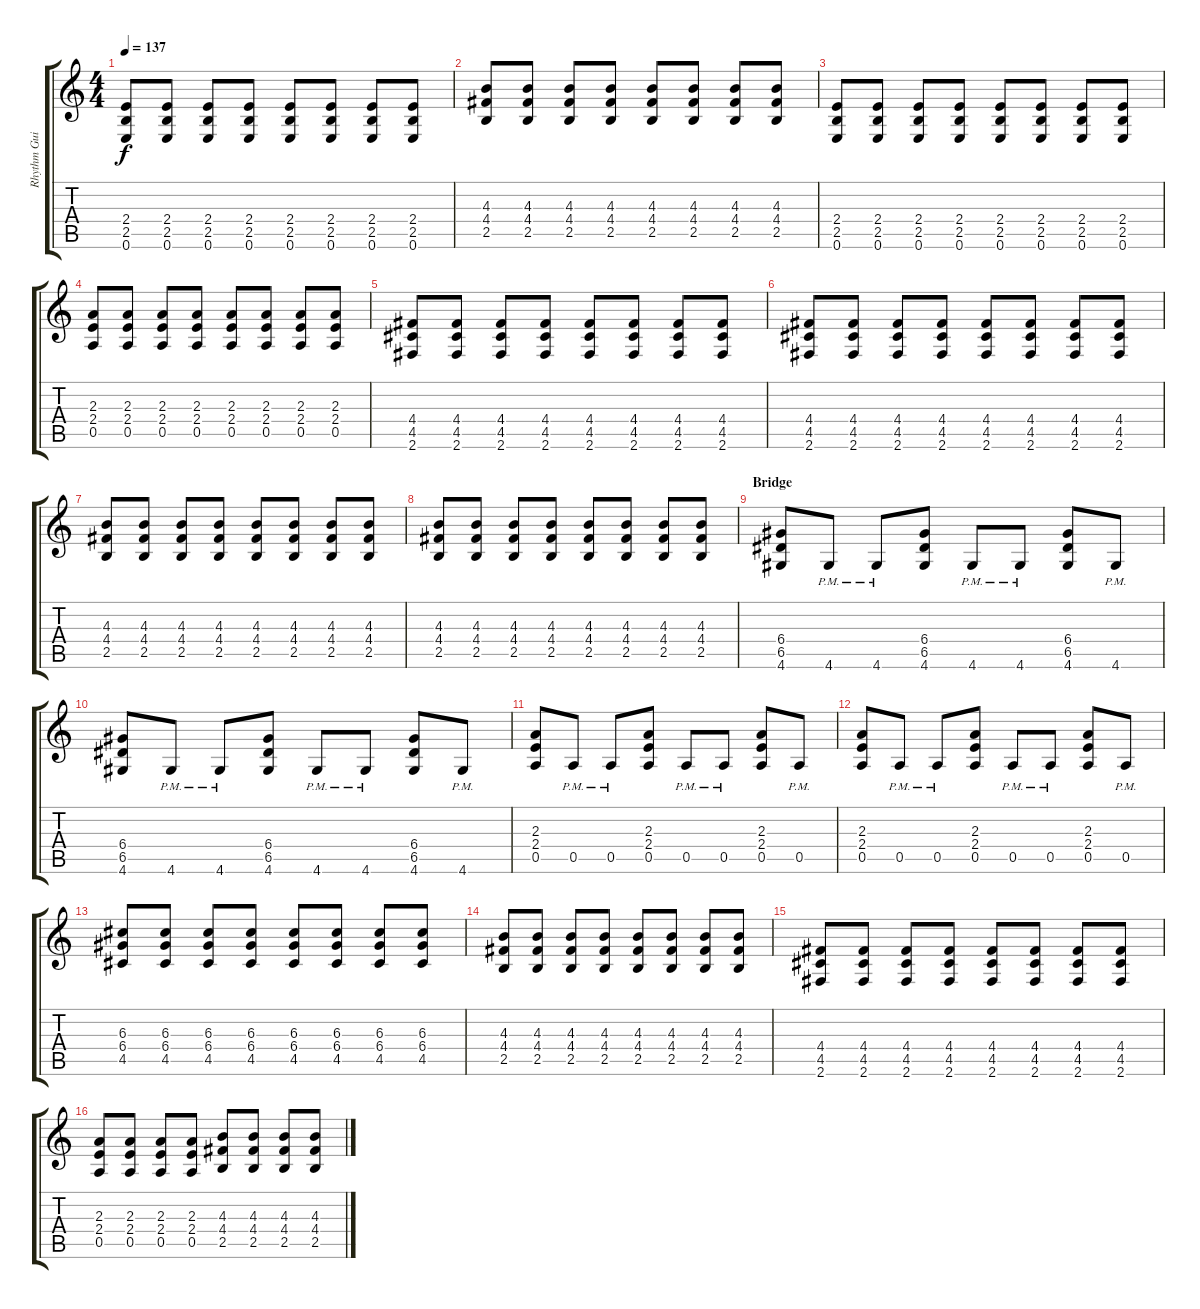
\track ("Rhythm Guitar [Breiti]" "Rhythm Gui") {instrument overdrivenguitar}
\staff {score tabs}
\tuning (E4 B3 G3 D3 A2 E2) {hide}
\ts (4 4)
\tempo 137
\clef g2
\ks c
(2.4 2.5 0.6).8{dy f} (2.4 2.5 0.6).8 (2.4 2.5 0.6).8 (2.4 2.5 0.6).8 (2.4 2.5 0.6).8 (2.4 2.5 0.6).8 (2.4 2.5 0.6).8 (2.4 2.5 0.6).8 |
(4.3 4.4 2.5).8 (4.3 4.4 2.5).8 (4.3 4.4 2.5).8 (4.3 4.4 2.5).8 (4.3 4.4 2.5).8 (4.3 4.4 2.5).8 (4.3 4.4 2.5).8 (4.3 4.4 2.5).8 |
(2.4 2.5 0.6).8 (2.4 2.5 0.6).8 (2.4 2.5 0.6).8 (2.4 2.5 0.6).8 (2.4 2.5 0.6).8 (2.4 2.5 0.6).8 (2.4 2.5 0.6).8 (2.4 2.5 0.6).8 |
(2.3 2.4 0.5).8 (2.3 2.4 0.5).8 (2.3 2.4 0.5).8 (2.3 2.4 0.5).8 (2.3 2.4 0.5).8 (2.3 2.4 0.5).8 (2.3 2.4 0.5).8 (2.3 2.4 0.5).8 |
(4.4 4.5 2.6).8 (4.4 4.5 2.6).8 (4.4 4.5 2.6).8 (4.4 4.5 2.6).8 (4.4 4.5 2.6).8 (4.4 4.5 2.6).8 (4.4 4.5 2.6).8 (4.4 4.5 2.6).8 |
(4.4 4.5 2.6).8 (4.4 4.5 2.6).8 (4.4 4.5 2.6).8 (4.4 4.5 2.6).8 (4.4 4.5 2.6).8 (4.4 4.5 2.6).8 (4.4 4.5 2.6).8 (4.4 4.5 2.6).8 |
(4.3 4.4 2.5).8 (4.3 4.4 2.5).8 (4.3 4.4 2.5).8 (4.3 4.4 2.5).8 (4.3 4.4 2.5).8 (4.3 4.4 2.5).8 (4.3 4.4 2.5).8 (4.3 4.4 2.5).8 |
(4.3 4.4 2.5).8 (4.3 4.4 2.5).8 (4.3 4.4 2.5).8 (4.3 4.4 2.5).8 (4.3 4.4 2.5).8 (4.3 4.4 2.5).8 (4.3 4.4 2.5).8 (4.3 4.4 2.5).8 |
\section ("" "Bridge")
(6.4 6.5 4.6).8 4.6{pm}.8 4.6{pm}.8 (6.4 6.5 4.6).8 4.6{pm}.8 4.6{pm}.8 (6.4 6.5 4.6).8 4.6{pm}.8 |
(6.4 6.5 4.6).8 4.6{pm}.8 4.6{pm}.8 (6.4 6.5 4.6).8 4.6{pm}.8 4.6{pm}.8 (6.4 6.5 4.6).8 4.6{pm}.8 |
(2.3 2.4 0.5).8 0.5{pm}.8 0.5{pm}.8 (2.3 2.4 0.5).8 0.5{pm}.8 0.5{pm}.8 (2.3 2.4 0.5).8 0.5{pm}.8 |
(2.3 2.4 0.5).8 0.5{pm}.8 0.5{pm}.8 (2.3 2.4 0.5).8 0.5{pm}.8 0.5{pm}.8 (2.3 2.4 0.5).8 0.5{pm}.8 |
(6.3 6.4 4.5).8 (6.3 6.4 4.5).8 (6.3 6.4 4.5).8 (6.3 6.4 4.5).8 (6.3 6.4 4.5).8 (6.3 6.4 4.5).8 (6.3 6.4 4.5).8 (6.3 6.4 4.5).8 |
(4.3 4.4 2.5).8 (4.3 4.4 2.5).8 (4.3 4.4 2.5).8 (4.3 4.4 2.5).8 (4.3 4.4 2.5).8 (4.3 4.4 2.5).8 (4.3 4.4 2.5).8 (4.3 4.4 2.5).8 |
(4.4 4.5 2.6).8 (4.4 4.5 2.6).8 (4.4 4.5 2.6).8 (4.4 4.5 2.6).8 (4.4 4.5 2.6).8 (4.4 4.5 2.6).8 (4.4 4.5 2.6).8 (4.4 4.5 2.6).8 |
(2.3 2.4 0.5).8 (2.3 2.4 0.5).8 (2.3 2.4 0.5).8 (2.3 2.4 0.5).8 (4.3 4.4 2.5).8 (4.3 4.4 2.5).8 (4.3 4.4 2.5).8 (4.3 4.4 2.5).8
